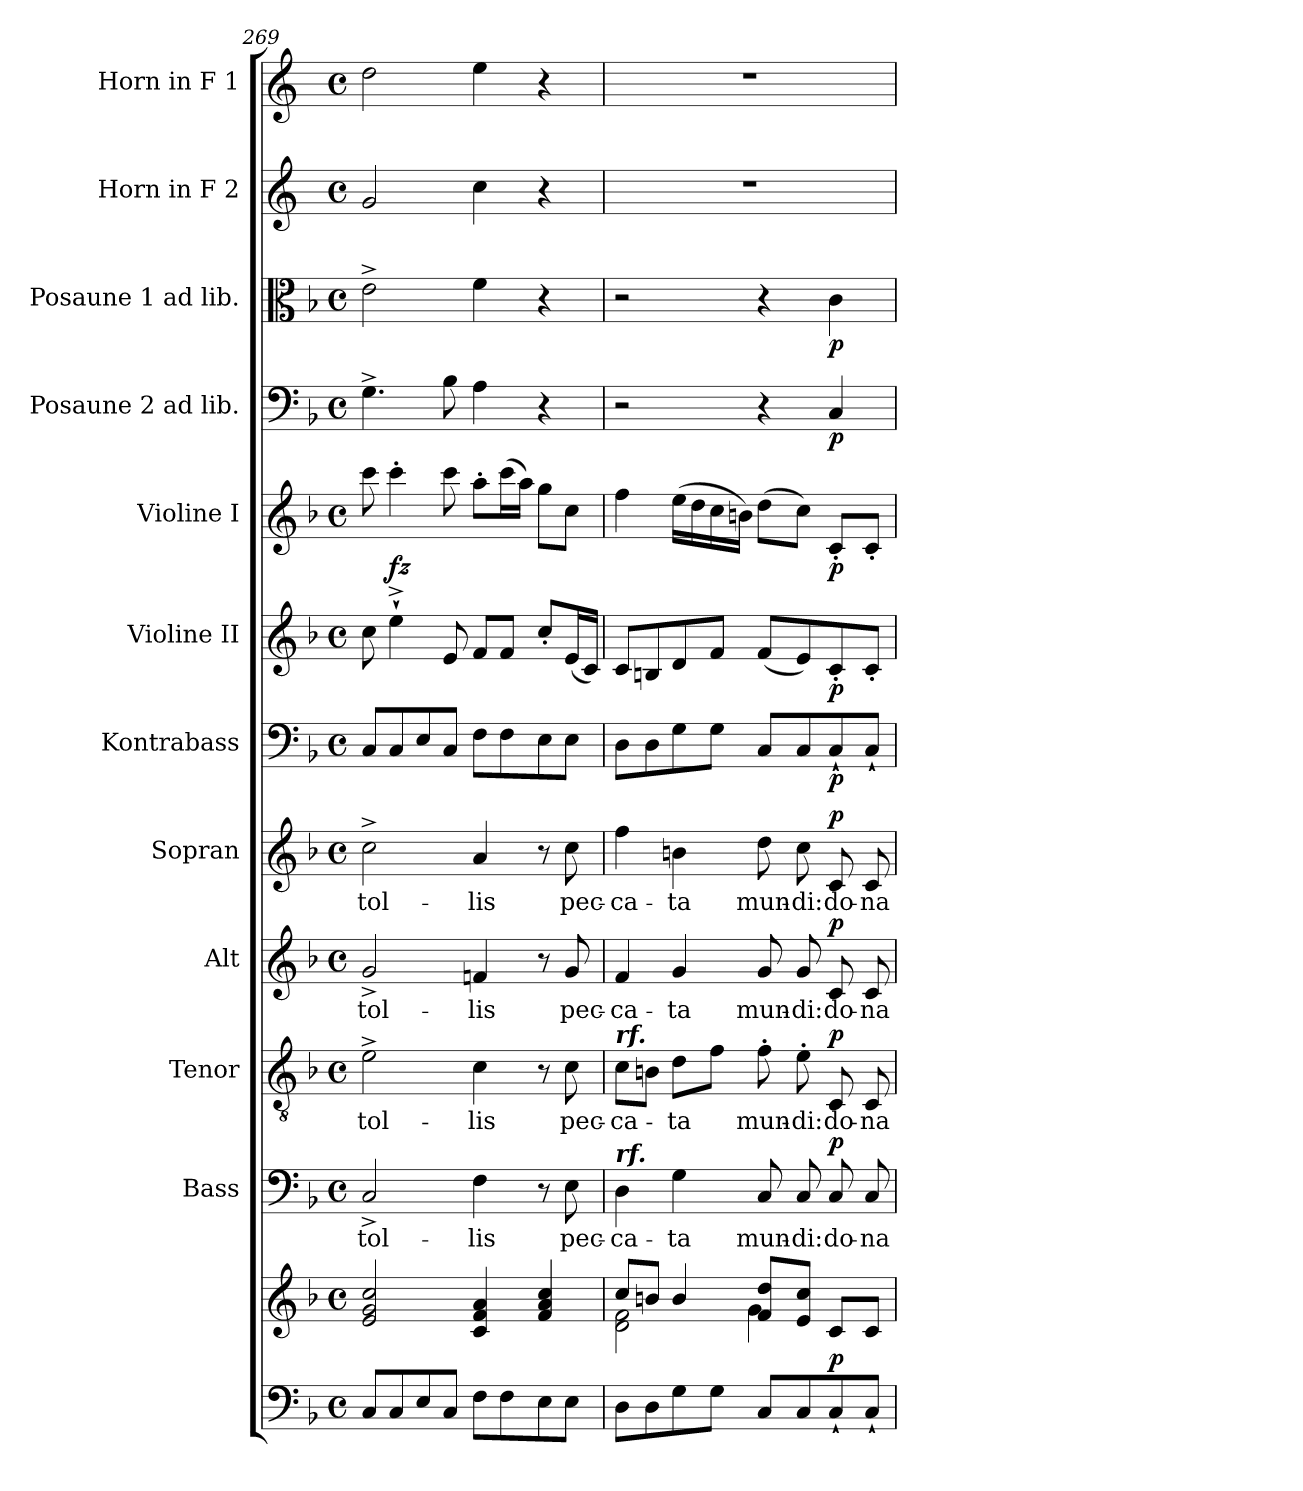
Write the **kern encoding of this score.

**kern	**kern	**dynam	**kern	**text	**dynam	**kern	**text	**dynam	**kern	**text	**dynam	**kern	**text	**dynam	**kern	**dynam	**kern	**dynam	**kern	**dynam	**kern	**dynam	**kern	**dynam	**kern	**dynam	**kern	**dynam
*part12	*part12	*part12	*part11	*part11	*part11	*part10	*part10	*part10	*part9	*part9	*part9	*part8	*part8	*part8	*part7	*part7	*part6	*part6	*part5	*part5	*part4	*part4	*part3	*part3	*part2	*part2	*part1	*part1
*staff13	*staff12	*staff12/13	*staff11	*staff11	*staff11	*staff10	*staff10	*staff10	*staff9	*staff9	*staff9	*staff8	*staff8	*staff8	*staff7	*staff7	*staff6	*staff6	*staff5	*staff5	*staff4	*staff4	*staff3	*staff3	*staff2	*staff2	*staff1	*staff1
*	*	*	*I"Bass	*	*	*I"Tenor	*	*	*I"Alt	*	*	*I"Sopran	*	*	*I"Kontrabass	*	*I"Violine II	*	*I"Violine I	*	*I"Posaune 2 ad lib.	*	*I"Posaune 1 ad lib.	*	*I"Horn in F 2	*	*I"Horn in F 1	*
*	*	*	*I'B.	*	*	*I'T.	*	*	*I'A.	*	*	*I'S.	*	*	*I'Kb.	*	*I'Vl. II	*	*I'Vl. I	*	*I'Pos. 2	*	*I'Pos. 1	*	*I'Hrn. F 2	*	*I'Hrn. F 1	*
*clefF4	*clefG2	*	*clefF4	*	*	*clefGv2	*	*	*clefG2	*	*	*clefG2	*	*	*clefF4	*	*clefG2	*	*clefG2	*	*clefF4	*	*clefC3	*	*clefG2	*	*clefG2	*
*	*	*	*	*	*	*	*	*	*	*	*	*	*	*	*ITrd7c12	*	*	*	*	*	*	*	*	*	*ITrd4c7	*	*ITrd4c7	*
*k[b-]	*k[b-]	*	*k[b-]	*	*	*k[b-]	*	*	*k[b-]	*	*	*k[b-]	*	*	*k[b-]	*	*k[b-]	*	*k[b-]	*	*k[b-]	*	*k[b-]	*	*k[b-]	*	*k[b-]	*
*F:	*F:	*	*F:	*	*	*F:	*	*	*F:	*	*	*F:	*	*	*F:	*	*F:	*	*F:	*	*F:	*	*F:	*	*F:	*	*F:	*
*M4/4	*M4/4	*	*M4/4	*	*	*M4/4	*	*	*M4/4	*	*	*M4/4	*	*	*M4/4	*	*M4/4	*	*M4/4	*	*M4/4	*	*M4/4	*	*M4/4	*	*M4/4	*
*met(c)	*met(c)	*	*met(c)	*	*	*met(c)	*	*	*met(c)	*	*	*met(c)	*	*	*met(c)	*	*met(c)	*	*met(c)	*	*met(c)	*	*met(c)	*	*met(c)	*	*met(c)	*
=269	=269	=269	=269	=269	=269	=269	=269	=269	=269	=269	=269	=269	=269	=269	=269	=269	=269	=269	=269	=269	=269	=269	=269	=269	=269	=269	=269	=269
!	!	!	!	!LO:LY:b	!	!	!LO:LY:b	!	!	!LO:LY:b	!	!	!LO:LY:b	!	!	!	!	!	!	!	!	!	!	!	!	!LO:DY:b	!	!LO:DY:b
8C/L	2e/ 2g/ 2cc/	.	2C^>/	tol-	.	2e^>\	tol-	.	2g^>/	tol-	.	2cc^>\	tol-	.	8CC/L	.	8cc\	.	8ccc\	.	4.G^>\	.	2e^>\	.	2c/	pf	2g\	pf
!	!	!	!	!	!	!	!	!	!	!	!	!	!	!	!	!	!	!	!	!LO:DY:b	!	!	!	!	!	!	!	!
8C/	.	.	.	.	.	.	.	.	.	.	.	.	.	.	8CC/	.	4ee`>^<\	.	4ccc'>\	fz	.	.	.	.	.	.	.	.
8E/	.	.	.	.	.	.	.	.	.	.	.	.	.	.	8EE/	.	.	.	.	.	.	.	.	.	.	.	.	.
8C/J	.	.	.	.	.	.	.	.	.	.	.	.	.	.	8CC/J	.	8e/	.	8ccc\	.	8B-\	.	.	.	.	.	.	.
!	!	!	!	!LO:LY:b	!	!	!LO:LY:b	!	!	!LO:LY:b	!	!	!LO:LY:b	!	!	!	!	!	!	!	!	!	!	!	!	!	!	!
8F\L	4c/ 4f/ 4a/	.	4F\	-lis	.	4c\	-lis	.	4fn/	-lis	.	4a/	-lis	.	8FF\L	.	8f/L	.	8aa'>\L	.	4A\	.	4f\	.	4f\	.	4a\	.
8F\	.	.	.	.	.	.	.	.	.	.	.	.	.	.	8FF\	.	8f/J	.	(>16ccc\L	.	.	.	.	.	.	.	.	.
.	.	.	.	.	.	.	.	.	.	.	.	.	.	.	.	.	.	.	16aa\JJ)	.	.	.	.	.	.	.	.	.
8E\	4f/ 4a/ 4cc/	.	8r	.	.	8r	.	.	8r	.	.	8r	.	.	8EE\	.	8cc'</L	.	8gg\L	.	4r	.	4r	.	4r	.	4r	.
!	!	!	!	!LO:LY:b	!	!	!LO:LY:b	!	!	!LO:LY:b	!	!	!LO:LY:b	!	!	!	!	!	!	!	!	!	!	!	!	!	!	!
8E\J	.	.	8E\	pec-	.	8c\	pec-	.	8g/	pec-	.	8cc\	pec-	.	8EE\J	.	(<16e/L	.	8cc\J	.	.	.	.	.	.	.	.	.
.	.	.	.	.	.	.	.	.	.	.	.	.	.	.	.	.	16c/JJ)	.	.	.	.	.	.	.	.	.	.	.
!!LO:PB:g=z
=270	=270	=270	=270	=270	=270	=270	=270	=270	=270	=270	=270	=270	=270	=270	=270	=270	=270	=270	=270	=270	=270	=270	=270	=270	=270	=270	=270	=270
*	*^	*	*	*	*	*	*	*	*	*	*	*	*	*	*	*	*	*	*	*	*	*	*	*	*	*	*	*
!	!	!	!	!	!	!	!LO:TX:a:Bi:t=rf.	!	!	!	!	!	!	!	!	!	!	!	!	!	!	!	!	!	!	!	!	!	!
!	!	!	!	!LO:TX:a:Bi:t=rf.	!	!	!	!	!	!	!	!	!	!	!	!	!	!	!	!	!	!	!	!	!	!	!	!	!
!	!	!	!	!	!LO:LY:b	!	!	!LO:LY:b	!	!	!LO:LY:b	!	!	!LO:LY:b	!LO:DY:a	!	!	!	!LO:DY:b	!	!LO:DY:b	!	!	!	!	!	!	!	!
8D\L	8cc/L	2d\ 2f\	.	4D\	-ca-	.	8c\L	-ca-	.	4f/	-ca-	.	4ff\	-ca-	pf	8DD\L	.	8c/L	pf	4ff\	pf	2r	.	2r	.	1r	.	1r	.
8D\	8bn/J	.	.	.	.	.	8Bn\J	.	.	.	.	.	.	.	.	8DD\	.	8Bn/	.	.	.	.	.	.	.	.	.	.	.
!	!	!	!	!	!LO:LY:b	!	!	!LO:LY:b	!	!	!LO:LY:b	!	!	!LO:LY:b	!	!	!	!	!	!	!	!	!	!	!	!	!	!	!
8G\	4b/	.	.	4G\	-ta	.	8d\L	-ta	.	4g/	-ta	.	4bn\	-ta	.	8GG\	.	8d/	.	(>16ee\LL	.	.	.	.	.	.	.	.	.
.	.	.	.	.	.	.	.	.	.	.	.	.	.	.	.	.	.	.	.	16dd\	.	.	.	.	.	.	.	.	.
8G\J	.	.	.	.	.	.	8f\J	.	.	.	.	.	.	.	.	8GG\J	.	8f/J	.	16cc\	.	.	.	.	.	.	.	.	.
.	.	.	.	.	.	.	.	.	.	.	.	.	.	.	.	.	.	.	.	16bn\JJ)	.	.	.	.	.	.	.	.	.
!	!	!	!	!	!LO:LY:b	!	!	!LO:LY:b	!	!	!LO:LY:b	!	!	!LO:LY:b	!	!	!	!	!	!	!	!	!	!	!	!	!	!	!
8C/L	8f/ 8dd/L	4g\	.	8C/	mun-	.	8f'>\	mun-	.	8g/	mun-	.	8dd\	mun-	.	8CC/L	.	(<8f/L	.	(>8dd\L	.	4r	.	4r	.	.	.	.	.
!	!	!	!	!	!LO:LY:b	!	!	!LO:LY:b	!	!	!LO:LY:b	!	!	!LO:LY:b	!	!	!	!	!	!	!	!	!	!	!	!	!	!	!
8C/	8e/ 8cc/J	.	.	8C/	-di:	.	8e'>\	-di:	.	8g/	-di:	.	8cc\	-di:	.	8CC/	.	8e/)	.	8cc\J)	.	.	.	.	.	.	.	.	.
!	!	!	!LO:DY:a=2	!	!LO:LY:b	!LO:DY:a	!	!LO:LY:b	!LO:DY:a	!	!LO:LY:b	!LO:DY:a	!	!LO:LY:b	!LO:DY:a	!	!LO:DY:b	!	!LO:DY:b	!	!LO:DY:b	!	!LO:DY:b	!	!LO:DY:b	!	!	!	!
8C`</	8c/L	4ryy	p	8C/	do-	p	8C/	do-	p	8c/	do-	p	8c/	do-	p	8CC`</	p	8c'</	p	8c'</L	p	4C/	p	4c\	p	.	.	.	.
!	!	!	!	!	!LO:LY:b	!	!	!LO:LY:b	!	!	!LO:LY:b	!	!	!LO:LY:b	!	!	!	!	!	!	!	!	!	!	!	!	!	!	!
8C`</J	8c/J	.	.	8C/	-na	.	8C/	-na	.	8c/	-na	.	8c/	-na	.	8CC`</J	.	8c'</J	.	8c'</J	.	.	.	.	.	.	.	.	.
*	*v	*v	*	*	*	*	*	*	*	*	*	*	*	*	*	*	*	*	*	*	*	*	*	*	*	*	*	*	*
=	=	=	=	=	=	=	=	=	=	=	=	=	=	=	=	=	=	=	=	=	=	=	=	=	=	=	=	=
*-	*-	*-	*-	*-	*-	*-	*-	*-	*-	*-	*-	*-	*-	*-	*-	*-	*-	*-	*-	*-	*-	*-	*-	*-	*-	*-	*-	*-
